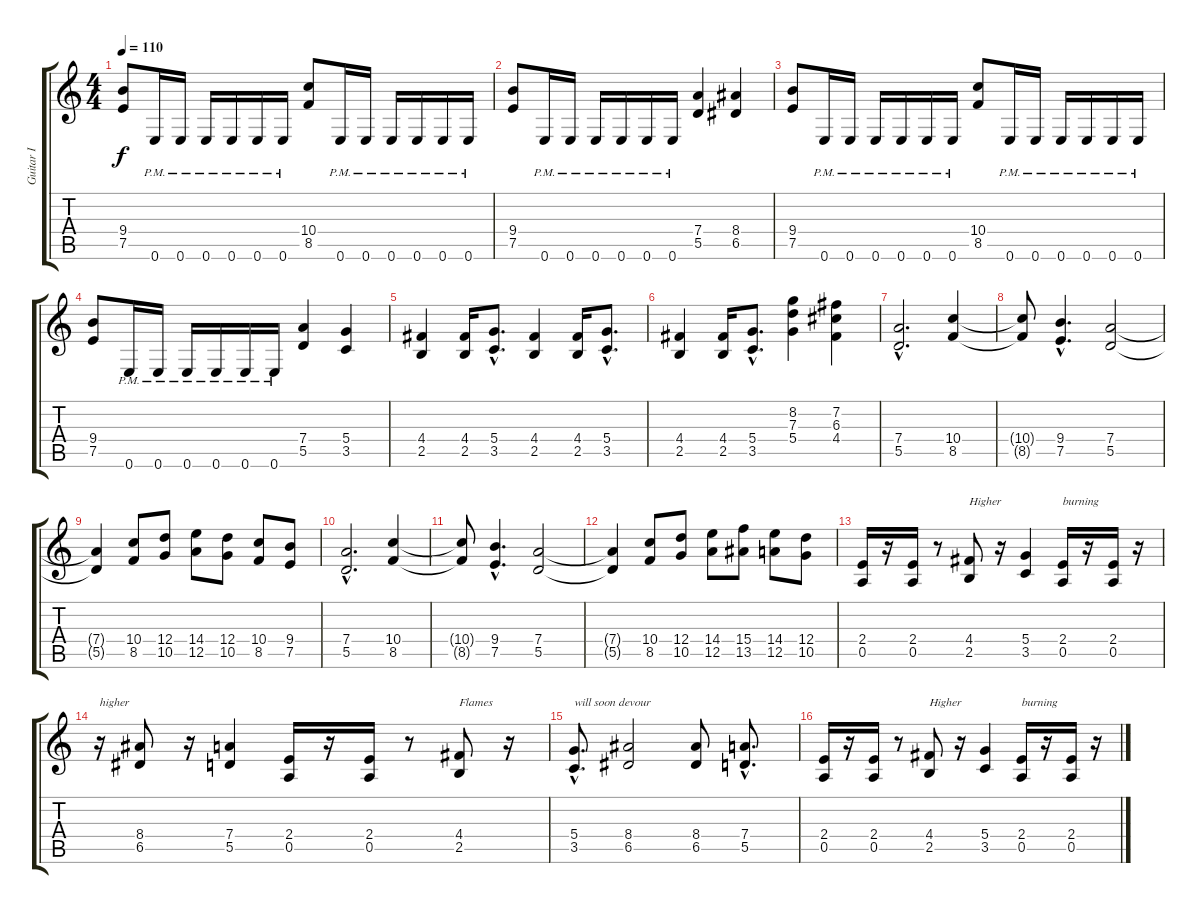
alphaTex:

\track ("Guitar I" "Guitar I") {instrument distortionguitar}
\staff {score tabs}
\tuning (E4 B3 G3 D3 A2 E2) {hide}
\ts (4 4)
\tempo 110
\clef g2
\ks c
(9.4 7.5).8{dy f} 0.6{pm}.16 0.6{pm}.16 0.6{pm}.16 0.6{pm}.16 0.6{pm}.16 0.6{pm}.16 (10.4 8.5).8 0.6{pm}.16 0.6{pm}.16 0.6{pm}.16 0.6{pm}.16 0.6{pm}.16 0.6{pm}.16 |
(9.4 7.5).8 0.6{pm}.16 0.6{pm}.16 0.6{pm}.16 0.6{pm}.16 0.6{pm}.16 0.6{pm}.16 (7.4 5.5).4 (8.4 6.5).4 |
(9.4 7.5).8 0.6{pm}.16 0.6{pm}.16 0.6{pm}.16 0.6{pm}.16 0.6{pm}.16 0.6{pm}.16 (10.4 8.5).8 0.6{pm}.16 0.6{pm}.16 0.6{pm}.16 0.6{pm}.16 0.6{pm}.16 0.6{pm}.16 |
(9.4 7.5).8 0.6{pm}.16 0.6{pm}.16 0.6{pm}.16 0.6{pm}.16 0.6{pm}.16 0.6{pm}.16 (7.4 5.5).4 (5.4 3.5).4 |
(4.4 2.5).4 (4.4 2.5).16 (5.4{hac} 3.5{hac}).8{d} (4.4 2.5).4 (4.4 2.5).16 (5.4{hac} 3.5{hac}).8{d} |
(4.4 2.5).4 (4.4 2.5).16 (5.4{hac} 3.5{hac}).8{d} (8.2 7.3 5.4).4 (7.2 6.3 4.4).4 |
(7.4{hac} 5.5{hac}).2{d} (10.4 8.5).4 |
(10.4{t} 8.5{t}).8 (9.4{hac} 7.5{hac}).4{d} (7.4 5.5).2 |
(7.4{t} 5.5{t}).4 (10.4 8.5).8 (12.4 10.5).8 (14.4 12.5).8 (12.4 10.5).8 (10.4 8.5).8 (9.4 7.5).8 |
(7.4{hac} 5.5{hac}).2{d} (10.4 8.5).4 |
(10.4{t} 8.5{t}).8 (9.4{hac} 7.5{hac}).4{d} (7.4 5.5).2 |
(7.4{t} 5.5{t}).4 (10.4 8.5).8 (12.4 10.5).8 (14.4 12.5).8 (15.4 13.5).8 (14.4 12.5).8 (12.4 10.5).8 |
(2.4 0.5).16 r.16 (2.4 0.5).16 r.8 (4.4 2.5).8{txt "Higher"} r.16 (5.4 3.5).4 (2.4 0.5).16{txt "burning"} r.16 (2.4 0.5).16 r.16 |
r.16{txt "higher"} (8.4 6.5).8 r.16 (7.4 5.5).4 (2.4 0.5).16 r.16 (2.4 0.5).16 r.8 (4.4 2.5).8{txt "Flames"} r.16 |
(5.4{hac} 3.5{hac}).8{d txt "will soon devour"} (8.4 6.5).2 (8.4 6.5).8 (7.4{hac} 5.5{hac}).8{d} |
(2.4 0.5).16 r.16 (2.4 0.5).16 r.8 (4.4 2.5).8{txt "Higher"} r.16 (5.4 3.5).4 (2.4 0.5).16{txt "burning"} r.16 (2.4 0.5).16 r.16
